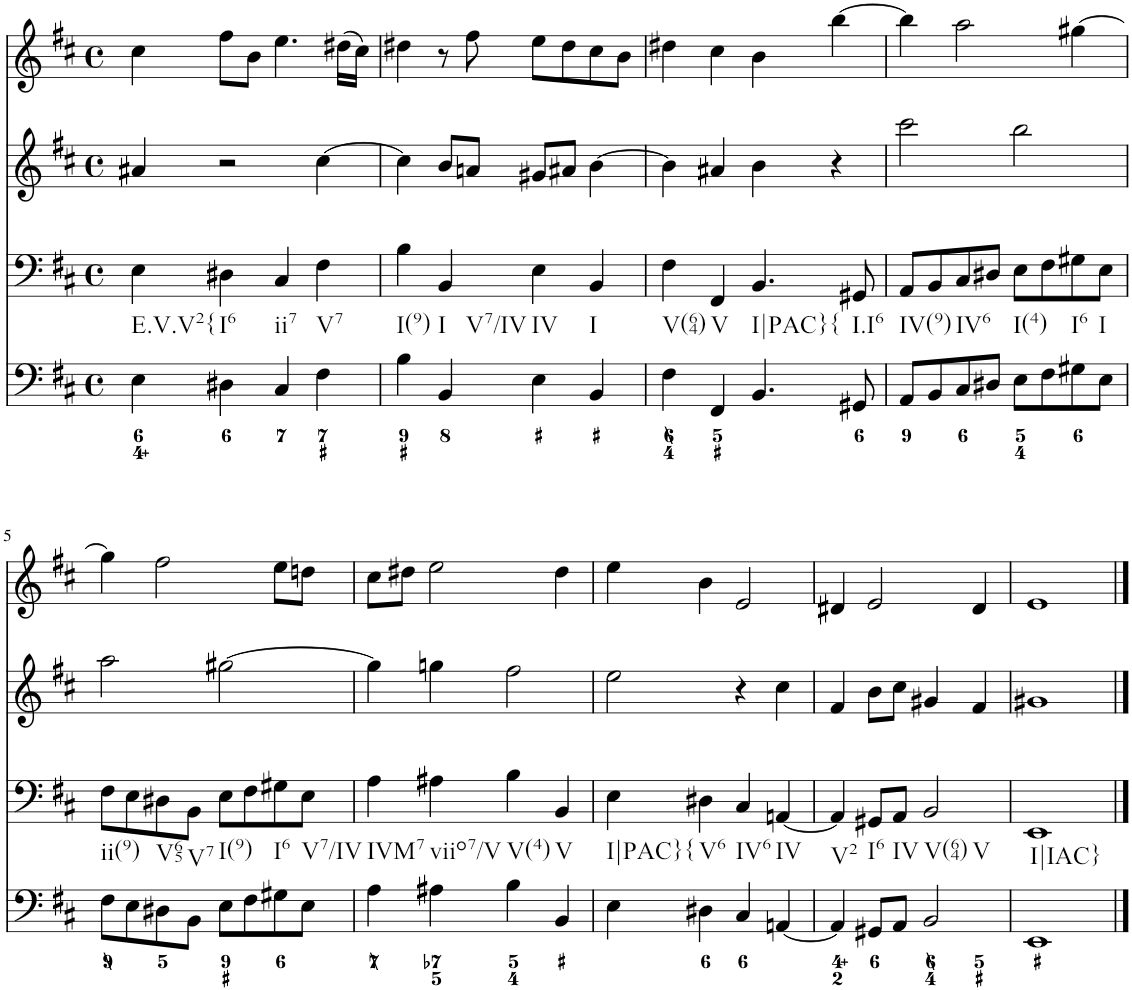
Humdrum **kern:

**kern	**kern	**kern	**kern
*part4	*part3	*part2	*part1
*staff4	*staff3	*staff2	*staff1
*I"Piano	*I"Piano	*I"Piano	*I"Piano
*I'Pno	*I'Pno	*I'Pno	*I'Pno
*clefF4	*clefF4	*clefG2	*clefG2
*k[f#c#]	*k[f#c#]	*k[f#c#]	*k[f#c#]
*b:	*b:	*b:	*b:
*M4/4	*M4/4	*M4/4	*M4/4
*met(c)	*met(c)	*met(c)	*met(c)
=1	=1	=1	=1
!	!LO:TX:b:t=E.V.V2{	!	!
4E\	4E\	4a#X/	4cc#\
!	!LO:TX:b:t=I6	!	!
4D#X\	4D#X\	2r	8ff#\L
.	.	.	8b\J
!	!LO:TX:b:t=ii7	!	!
4C#/	4C#/	.	4.ee\
!	!LO:TX:b:t=V7	!	!
4F#\	4F#\	[4cc#\	.
.	.	.	(16dd#X\LL
.	.	.	16cc#\JJ)
=2	=2	=2	=2
!	!LO:TX:b:t=I(9)	!	!
4B\	4B\	4cc#\]	4dd#X\
!	!LO:TX:b:t=I	!	!
!	!LO:TX:b:t=V7/IV	!	!
4BB/	4BB/	8b/L	8r
.	.	8an/J	8ff#\
!	!LO:TX:b:t=IV	!	!
4E\	4E\	8g#X/L	8ee\L
.	.	8a#X/J	8dd#\
!	!LO:TX:b:t=I	!	!
4BB/	4BB/	[4b\	8cc#\
.	.	.	8b\J
=3	=3	=3	=3
!	!LO:TX:b:t=V(64)	!	!
4F#\	4F#\	4b\]	4dd#X\
!	!LO:TX:b:t=V	!	!
4FF#/	4FF#/	4a#X/	4cc#\
!	!LO:TX:b:t=I|PAC}	!	!
!	!LO:TX:b:t={	!	!
4.BB/	4.BB/	4b\	4b\
.	.	4r	[4bb\
!	!LO:TX:b:t=I.I6	!	!
8GG#X/	8GG#X/	.	.
=4	=4	=4	=4
!	!LO:TX:b:t=IV(9)	!	!
8AA/L	8AA/L	2ccc#\	4bb\]
8BB/	8BB/	.	.
!	!LO:TX:b:t=IV6	!	!
8C#/	8C#/	.	2aa\
8D#X/J	8D#X/J	.	.
!	!LO:TX:b:t=I(4)	!	!
8E\L	8E\L	2bb\	.
8F#\	8F#\	.	.
!	!LO:TX:b:t=I6	!	!
8G#X\	8G#X\	.	[4gg#X\
!	!LO:TX:b:t=I	!	!
8E\J	8E\J	.	.
!!LO:LB:g=z
=5	=5	=5	=5
!	!LO:TX:b:t=ii(9)	!	!
8F#\L	8F#\L	2aa\	4gg#\]
8E\	8E\	.	.
!	!LO:TX:b:t=V65	!	!
8D#X\	8D#X\	.	2ff#\
!	!LO:TX:b:t=V7	!	!
8BB\J	8BB\J	.	.
!	!LO:TX:b:t=I(9)	!	!
8E\L	8E\L	[2gg#X\	.
8F#\	8F#\	.	.
!	!LO:TX:b:t=I6	!	!
8G#X\	8G#X\	.	8ee\L
!	!LO:TX:b:t=V7/IV	!	!
8E\J	8E\J	.	8ddn\J
=6	=6	=6	=6
!	!LO:TX:b:t=IVM7	!	!
4A\	4A\	4gg#\]	8cc#\L
.	.	.	8dd#X\J
!	!LO:TX:b:t=viio7/V	!	!
4A#X\	4A#X\	4ggn\	2ee\
!	!LO:TX:b:t=V(4)	!	!
4B\	4B\	2ff#\	.
!	!LO:TX:b:t=V	!	!
4BB/	4BB/	.	4dd#\
=7	=7	=7	=7
!	!LO:TX:b:t=I|PAC}{	!	!
4E\	4E\	2ee\	4ee\
!	!LO:TX:b:t=V6	!	!
4D#X\	4D#X\	.	4b\
!	!LO:TX:b:t=IV6	!	!
4C#/	4C#/	4r	2e/
!	!LO:TX:b:t=IV	!	!
[4AAn/	[4AAn/	4cc#\	.
=8	=8	=8	=8
!	!LO:TX:b:t=V2	!	!
4AA/]	4AA/]	4f#/	4d#X/
!	!LO:TX:b:t=I6	!	!
8GG#X/L	8GG#X/L	8b\L	2e/
!	!LO:TX:b:t=IV	!	!
8AA/J	8AA/J	8cc#\J	.
!	!LO:TX:b:t=V(64)	!	!
!	!LO:TX:b:t=V	!	!
2BB/	2BB/	4g#X/	.
.	.	4f#/	4d#/
=9	=9	=9	=9
!	!LO:TX:b:t=I|IAC}	!	!
1EE	1EE	1g#X	1e
==	==	==	==
*-	*-	*-	*-
